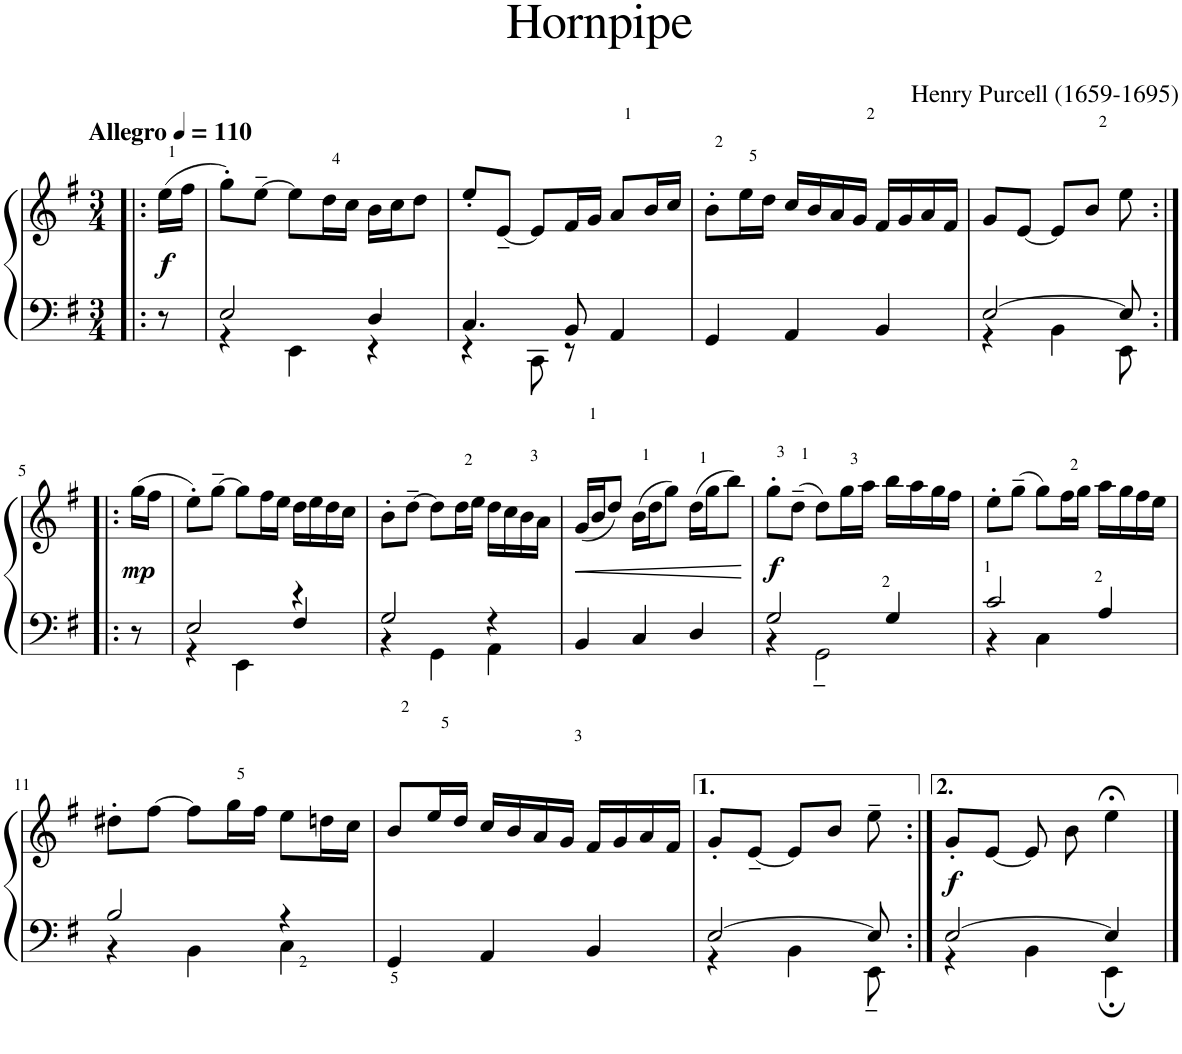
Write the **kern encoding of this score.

**kern	**kern	**dynam
*part1	*part1	*part1
*staff2	*staff1	*staff1/2
*I"Piano	*	*
*I'Pno.	*	*
*clefF4	*clefG2	*
*k[f#]	*k[f#]	*
*M3/4	*M3/4	*
*MM110	*MM110	*
=!|:	=!|:	=!|:
!	!LO:TX:a:B:t=Allegro	!
!	!	!LO:DY:b
8r	(16ee\LL	f
.	16ff#\JJ	.
=1	=1	=1
*^	*	*
2E/	4r	8gg'\L)	.
.	.	[>8ee~\J	.
.	4EE\	8ee\L]	.
.	.	16dd\L	.
.	.	16cc\JJ	.
4D/	4r	16b\LL	.
.	.	16cc\J	.
.	.	8dd\J	.
=2	=2	=2	=2
4.C/	4r	8ee'/L	.
.	.	[<8e~/J	.
.	8CC\	8e/L]	.
8BB/	8r	16f#/L	.
.	.	16g/JJ	.
4AA/	4ryy	8a/L	.
.	.	16b/L	.
.	.	16cc/JJ	.
*v	*v	*	*
=3	=3	=3
4GG/	8b'\L	.
.	16ee\L	.
.	16dd\JJ	.
4AA/	16cc/LL	.
.	16b/	.
.	16a/	.
.	16g/JJ	.
4BB/	16f#/LL	.
.	16g/	.
.	16a/	.
.	16f#/JJ	.
=4	=4	=4
*^	*	*
[2E/	4r	8g/L	.
.	.	[<8e/J	.
.	4BB\	8e/L]	.
.	.	8b/J	.
8E/]	8EE\	8ee\	.
!!LO:LB:g=z
=5:|!|:	=5:|!|:	=5:|!|:	=5:|!|:
!	!	!	!LO:DY:b
*v	*v	*	*
8r	(16gg\LL	mp
.	16ff#\JJ	.
=6	=6	=6
*^	*	*
2E/	4r	8ee'\L)	.
.	.	[>8gg~\J	.
.	4EE\	8gg\L]	.
.	.	16ff#\L	.
.	.	16ee\JJ	.
4r	4F#/	16dd\LL	.
.	.	16ee\	.
.	.	16dd\	.
.	.	16cc\JJ	.
=7	=7	=7	=7
2G/	4r	8b'\L	.
.	.	[>8dd~\J	.
.	4GG\	8dd\L]	.
.	.	16dd\L	.
.	.	16ee\JJ	.
4r	4AA\	16dd\LL	.
.	.	16cc\	.
.	.	16b\	.
.	.	16a\JJ	.
*v	*v	*	*
=8	=8	=8
!	!	!LO:HP:b
4BB/	(16g/LL	<
.	16b/J	.
.	8dd/J)	.
4C/	(16b\LL	.
.	16dd\J	.
.	8gg\J)	.
4D/	(16dd\LL	.
.	16gg\J	.
.	8bb\J)	.
.	.	[
=9	=9	=9
*^	*	*
!	!	!	!LO:DY:b
2G/	4r	8gg'\L	f
.	.	(8dd~\J	.
.	2GG~\	8dd\L)	.
.	.	16gg\L	.
.	.	16aa\JJ	.
4G/	.	16bb\LL	.
.	.	16aa\	.
.	.	16gg\	.
.	.	16ff#\JJ	.
=10	=10	=10	=10
2c/	4r	8ee'\L	.
.	.	(8gg~\J	.
.	4C\	8gg\L)	.
.	.	16ff#\L	.
.	.	16gg\JJ	.
4ryy	4A/	16aa\LL	.
.	.	16gg\	.
.	.	16ff#\	.
.	.	16ee\JJ	.
!!LO:LB:g=z
=11	=11	=11	=11
2B/	4r	8dd#X'\L	.
.	.	[>8ff#\J	.
.	4BB\	8ff#\L]	.
.	.	16gg\L	.
.	.	16ff#\JJ	.
4r	4C\	8ee\L	.
.	.	16ddn\L	.
.	.	16cc\JJ	.
*v	*v	*	*
=12	=12	=12
4GG/	8b/L	.
.	16ee/L	.
.	16dd/JJ	.
4AA/	16cc/LL	.
.	16b/	.
.	16a/	.
.	16g/JJ	.
4BB/	16f#/LL	.
.	16g/	.
.	16a/	.
.	16f#/JJ	.
=13	=13	=13
*^	*	*
[>2E/	4r	8g'/L	.
.	.	[<8e~/J	.
.	4BB\	8e/L]	.
.	.	8b/J	.
8E/]	8EE~\	8ee~\	.
=14:|!	=14:|!	=14:|!	=14:|!
!	!	!	!LO:DY:b
[>2E/	4r	8g'/L	f
.	.	[<8e/J	.
.	4BB\	8e/]	.
.	.	8b\	.
4E/]	4EE;\	4ee;<\	.
*v	*v	*	*
==	==	==
*-	*-	*-
